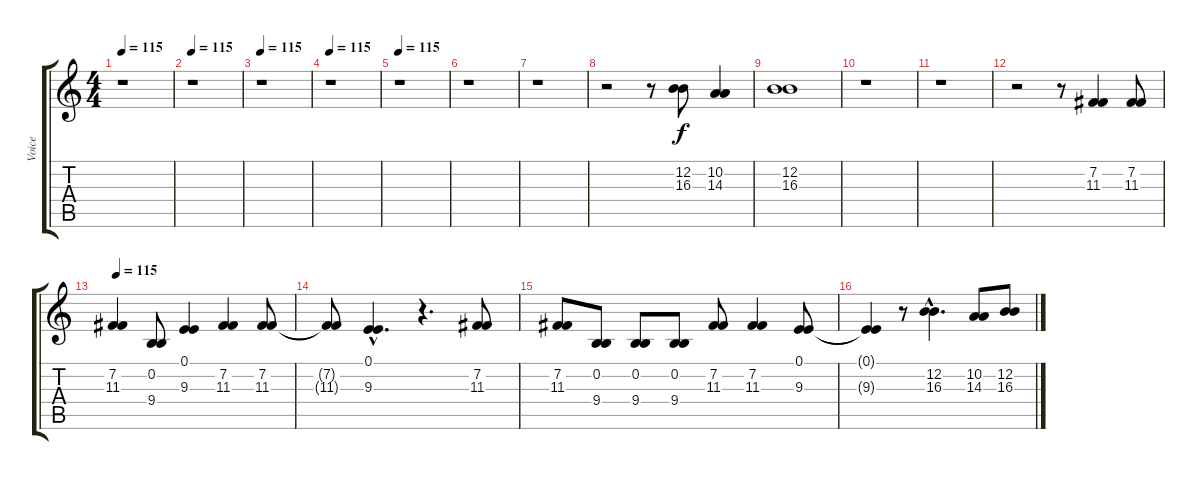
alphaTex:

\track ("Voice" "Voice") {instrument sopranosax}
\staff {score tabs}
\tuning (E4 B3 G3 D3 A2 E2) {hide}
\ts (4 4)
\tempo 115
\clef g2
\ks c
r.1{dy f instrument sopranosax} |
\tempo 115
r.1 |
\tempo 115
r.1 |
\tempo 115
r.1 |
\tempo 115
r.1 |
r.1 |
r.1 |
r.2 r.8 (12.2 16.3).8 (10.2 14.3).4 |
(12.2 16.3).1 |
r.1 |
r.1 |
r.2 r.8 (7.2 11.3).4 (7.2 11.3).8 |
\tempo 115
(7.2 11.3).4 (0.2 9.4).8 (0.1 9.3).4 (7.2 11.3).4 (7.2 11.3).8 |
(7.2{t} 11.3{t}).8 (0.1{hac} 9.3{hac}).4{d} r.4{d} (7.2 11.3).8 |
(7.2 11.3).8 (0.2 9.4).8 (0.2 9.4).8 (0.2 9.4).8 (7.2 11.3).8 (7.2 11.3).4 (0.1 9.3).8 |
(0.1{t} 9.3{t}).4 r.8 (12.2{hac} 16.3{hac}).4{d} (10.2 14.3).8 (12.2 16.3).8
